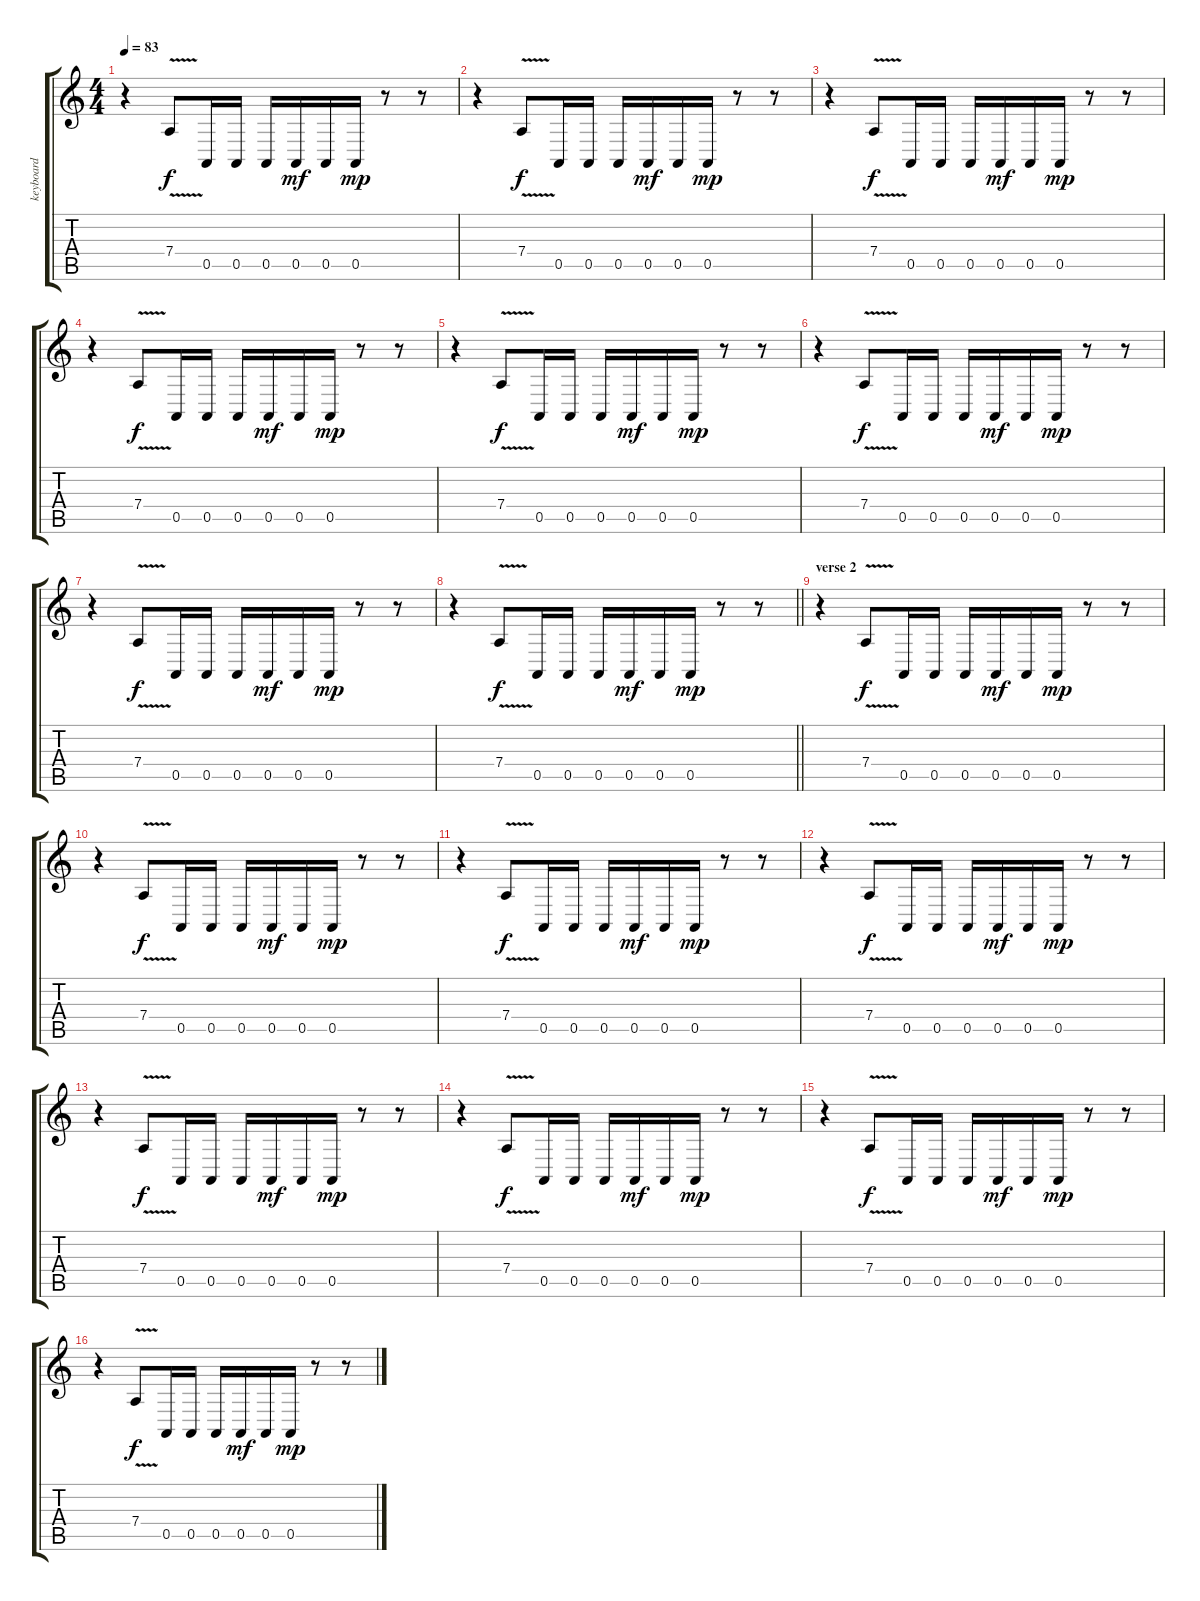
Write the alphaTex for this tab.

\track ("keyboard " "keyboard ") {instrument lead2sawtooth}
\staff {score tabs}
\tuning (E4 B3 G3 D3 A2 E2) {hide}
\ts (4 4)
\tempo 83
\clef g2
\ks c
r.4{dy mp} 7.4{v}.8{dy f} 0.5.16 0.5.16 0.5.16 0.5.16{dy mf} 0.5.16 0.5.16{dy mp} r.8 r.8 |
r.4 7.4{v}.8{dy f} 0.5.16 0.5.16 0.5.16 0.5.16{dy mf} 0.5.16 0.5.16{dy mp} r.8 r.8 |
r.4 7.4{v}.8{dy f} 0.5.16 0.5.16 0.5.16 0.5.16{dy mf} 0.5.16 0.5.16{dy mp} r.8 r.8 |
r.4 7.4{v}.8{dy f} 0.5.16 0.5.16 0.5.16 0.5.16{dy mf} 0.5.16 0.5.16{dy mp} r.8 r.8 |
r.4 7.4{v}.8{dy f} 0.5.16 0.5.16 0.5.16 0.5.16{dy mf} 0.5.16 0.5.16{dy mp} r.8 r.8 |
r.4 7.4{v}.8{dy f} 0.5.16 0.5.16 0.5.16 0.5.16{dy mf} 0.5.16 0.5.16{dy mp} r.8 r.8 |
r.4 7.4{v}.8{dy f} 0.5.16 0.5.16 0.5.16 0.5.16{dy mf} 0.5.16 0.5.16{dy mp} r.8 r.8 |
\barLineRight lightlight
r.4 7.4{v}.8{dy f} 0.5.16 0.5.16 0.5.16 0.5.16{dy mf} 0.5.16 0.5.16{dy mp} r.8 r.8 |
\section ("" "verse 2")
r.4 7.4{v}.8{dy f} 0.5.16 0.5.16 0.5.16 0.5.16{dy mf} 0.5.16 0.5.16{dy mp} r.8 r.8 |
r.4 7.4{v}.8{dy f} 0.5.16 0.5.16 0.5.16 0.5.16{dy mf} 0.5.16 0.5.16{dy mp} r.8 r.8 |
r.4 7.4{v}.8{dy f} 0.5.16 0.5.16 0.5.16 0.5.16{dy mf} 0.5.16 0.5.16{dy mp} r.8 r.8 |
r.4 7.4{v}.8{dy f} 0.5.16 0.5.16 0.5.16 0.5.16{dy mf} 0.5.16 0.5.16{dy mp} r.8 r.8 |
r.4 7.4{v}.8{dy f} 0.5.16 0.5.16 0.5.16 0.5.16{dy mf} 0.5.16 0.5.16{dy mp} r.8 r.8 |
r.4 7.4{v}.8{dy f} 0.5.16 0.5.16 0.5.16 0.5.16{dy mf} 0.5.16 0.5.16{dy mp} r.8 r.8 |
r.4 7.4{v}.8{dy f} 0.5.16 0.5.16 0.5.16 0.5.16{dy mf} 0.5.16 0.5.16{dy mp} r.8 r.8 |
r.4 7.4{v}.8{dy f} 0.5.16 0.5.16 0.5.16 0.5.16{dy mf} 0.5.16 0.5.16{dy mp} r.8 r.8
